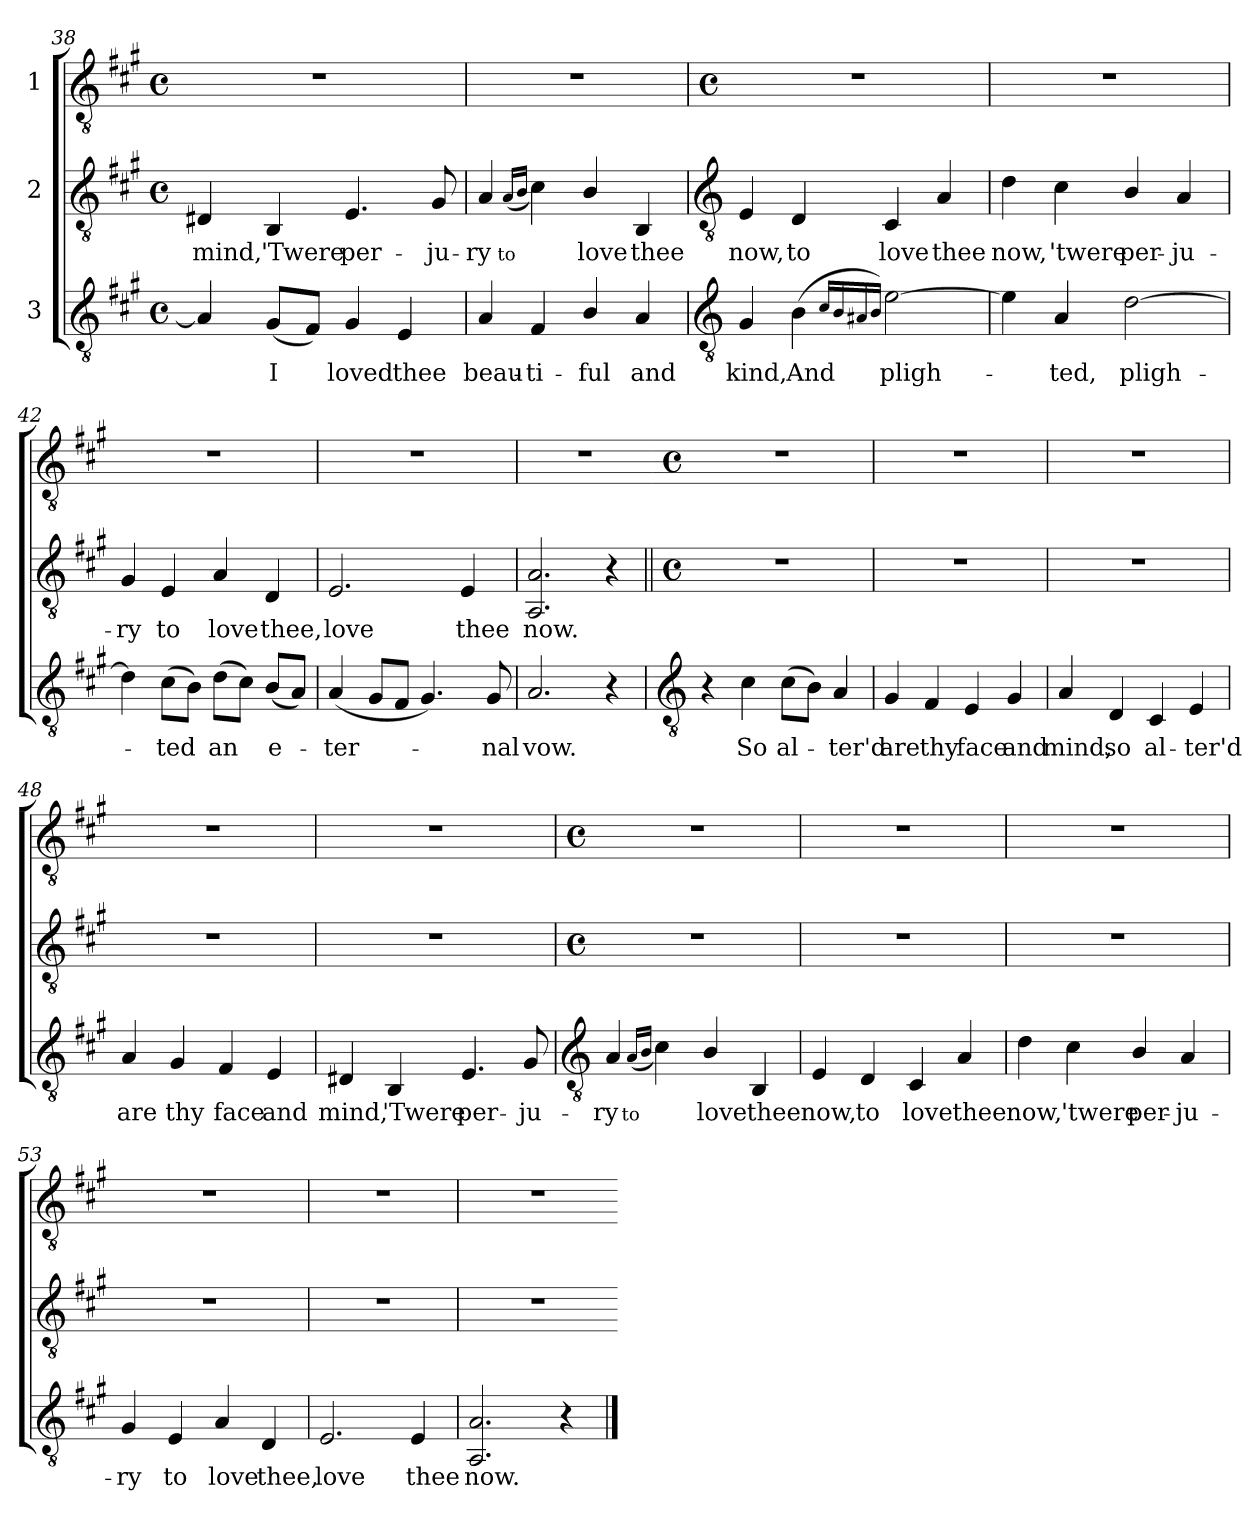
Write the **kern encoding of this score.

**kern	**text	**kern	**text	**kern
*part3	*part3	*part2	*part2	*part1
*staff3	*staff3	*staff2	*staff2	*staff1
*I"3	*	*I"2	*	*I"1
*clefGv2	*	*clefGv2	*	*clefGv2
*k[f#c#g#]	*	*k[f#c#g#]	*	*k[f#c#g#]
*A:	*	*A:	*	*A:
*M4/4	*	*M4/4	*	*M4/4
*met(c)	*	*met(c)	*	*met(c)
=38	=38	=38	=38	=38
!	!	!	!LO:LY:b	!
4A]	.	4D#X	mind,	1r
!	!LO:LY:b	!	!LO:LY:b	!
(<8G#L	I	4BB	'Twere	.
8F#J)	.	.	.	.
!	!LO:LY:b	!	!LO:LY:b	!
4G#	loved	4.E	per-	.
!	!LO:LY:b	!	!	!
4E	thee	.	.	.
!	!	!	!LO:LY:b	!
.	.	8G#	-ju-	.
=39	=39	=39	=39	=39
!	!LO:LY:b	!	!LO:LY:b	!
4A	beau-	4A	-ry	1r
!	!	!	!LO:LY:b	!
.	.	(16qqALL	to	.
.	.	16qqBJJ	.	.
!	!LO:LY:b	!	!	!
4F#	-ti-	4c#)	.	.
!	!LO:LY:b	!	!LO:LY:b	!
4B/	-ful	4B/	love	.
!	!LO:LY:b	!	!LO:LY:b	!
4A	and	4BB	thee	.
!!LO:LB:g=z
=40	=40	=40	=40	=40
*clefGv2	*	*clefGv2	*	*
*	*	*	*	*M4/4
*	*	*	*	*met(c)
!	!LO:LY:b	!	!LO:LY:b	!
4G#	kind,	4E	now,	1r
!	!LO:LY:b	!	!LO:LY:b	!
(>4B	And	4D	to	.
16qqc#LL	.	.	.	.
16qqB	.	.	.	.
16qqA#X	.	.	.	.
16qqBJJ)	.	.	.	.
!	!LO:LY:b	!	!LO:LY:b	!
[2e	pligh-	4C#	love	.
!	!	!	!LO:LY:b	!
.	.	4A	thee	.
=41	=41	=41	=41	=41
!	!	!	!LO:LY:b	!
4e]	.	4d	now,	1r
!	!LO:LY:b	!	!LO:LY:b	!
4A	ted,	4c#	'twere	.
!	!LO:LY:b	!	!LO:LY:b	!
[2d	pligh-	4B/	per-	.
!	!	!	!LO:LY:b	!
.	.	4A	-ju-	.
=42	=42	=42	=42	=42
!	!	!	!LO:LY:b	!
4d]	.	4G#	-ry	1r
!	!LO:LY:b	!	!LO:LY:b	!
(>8c#L	ted	4E	to	.
8BJ)	.	.	.	.
!	!LO:LY:b	!	!LO:LY:b	!
(>8dL	an	4A	love	.
8c#J)	.	.	.	.
!	!LO:LY:b	!	!LO:LY:b	!
(<8BL	e-	4D	thee,	.
8AJ)	.	.	.	.
=43	=43	=43	=43	=43
!	!LO:LY:b	!	!LO:LY:b	!
(<4A	ter-	2.E	love	1r
8G#L	.	.	.	.
8F#J	.	.	.	.
4.G#)	.	.	.	.
!	!	!	!LO:LY:b	!
.	.	4E	thee	.
!	!LO:LY:b	!	!	!
8G#	nal	.	.	.
=44	=44	=44	=44	=44
!	!LO:LY:b	!	!LO:LY:b	!
2.A	vow.	2.AA 2.A	now.	1r
4r	.	4r	.	.
!!LO:LB:g=z
=45	=45	=45||	=45	=45
*clefGv2	*	*	*	*
*	*	*M4/4	*	*M4/4
*	*	*met(c)	*	*met(c)
4r	.	1r	.	1r
!	!LO:LY:b	!	!	!
4c#	So	.	.	.
!	!LO:LY:b	!	!	!
(>8c#L	al-	.	.	.
8BJ)	.	.	.	.
!	!LO:LY:b	!	!	!
4A	ter'd	.	.	.
=46	=46	=46	=46	=46
!	!LO:LY:b	!	!	!
4G#	are	1r	.	1r
!	!LO:LY:b	!	!	!
4F#	thy	.	.	.
!	!LO:LY:b	!	!	!
4E	face	.	.	.
!	!LO:LY:b	!	!	!
4G#	and	.	.	.
=47	=47	=47	=47	=47
!	!LO:LY:b	!	!	!
4A	mind,	1r	.	1r
!	!LO:LY:b	!	!	!
4D	so	.	.	.
!	!LO:LY:b	!	!	!
4C#	al-	.	.	.
!	!LO:LY:b	!	!	!
4E	-ter'd	.	.	.
=48	=48	=48	=48	=48
!	!LO:LY:b	!	!	!
4A	are	1r	.	1r
!	!LO:LY:b	!	!	!
4G#	thy	.	.	.
!	!LO:LY:b	!	!	!
4F#	face	.	.	.
!	!LO:LY:b	!	!	!
4E	and	.	.	.
=49	=49	=49	=49	=49
!	!LO:LY:b	!	!	!
4D#X	mind,	1r	.	1r
!	!LO:LY:b	!	!	!
4BB	'Twere	.	.	.
!	!LO:LY:b	!	!	!
4.E	per-	.	.	.
!	!LO:LY:b	!	!	!
8G#	-ju-	.	.	.
!!LO:LB:g=z
=50	=50	=50	=50	=50
*clefGv2	*	*	*	*
*	*	*M4/4	*	*M4/4
*	*	*met(c)	*	*met(c)
!	!LO:LY:b	!	!	!
4A	-ry	1r	.	1r
!	!LO:LY:b	!	!	!
(16qqALL	to	.	.	.
16qqBJJ	.	.	.	.
4c#)	.	.	.	.
!	!LO:LY:b	!	!	!
4B/	love	.	.	.
!	!LO:LY:b	!	!	!
4BB	thee	.	.	.
=51	=51	=51	=51	=51
!	!LO:LY:b	!	!	!
4E	now,	1r	.	1r
!	!LO:LY:b	!	!	!
4D	to	.	.	.
!	!LO:LY:b	!	!	!
4C#	love	.	.	.
!	!LO:LY:b	!	!	!
4A	thee	.	.	.
=52	=52	=52	=52	=52
!	!LO:LY:b	!	!	!
4d	now,	1r	.	1r
!	!LO:LY:b	!	!	!
4c#	'twere	.	.	.
!	!LO:LY:b	!	!	!
4B/	per-	.	.	.
!	!LO:LY:b	!	!	!
4A	-ju-	.	.	.
=53	=53	=53	=53	=53
!	!LO:LY:b	!	!	!
4G#	-ry	1r	.	1r
!	!LO:LY:b	!	!	!
4E	to	.	.	.
!	!LO:LY:b	!	!	!
4A	love	.	.	.
!	!LO:LY:b	!	!	!
4D	thee,	.	.	.
=54	=54	=54	=54	=54
!	!LO:LY:b	!	!	!
2.E	love	1r	.	1r
!	!LO:LY:b	!	!	!
4E	thee	.	.	.
=55	=55	=55	=55	=55
!	!LO:LY:b	!	!	!
2.AA 2.A	now.	1r	.	1r
4r	.	.	.	.
==	=	=	=	=
*-	*-	*-	*-	*-
